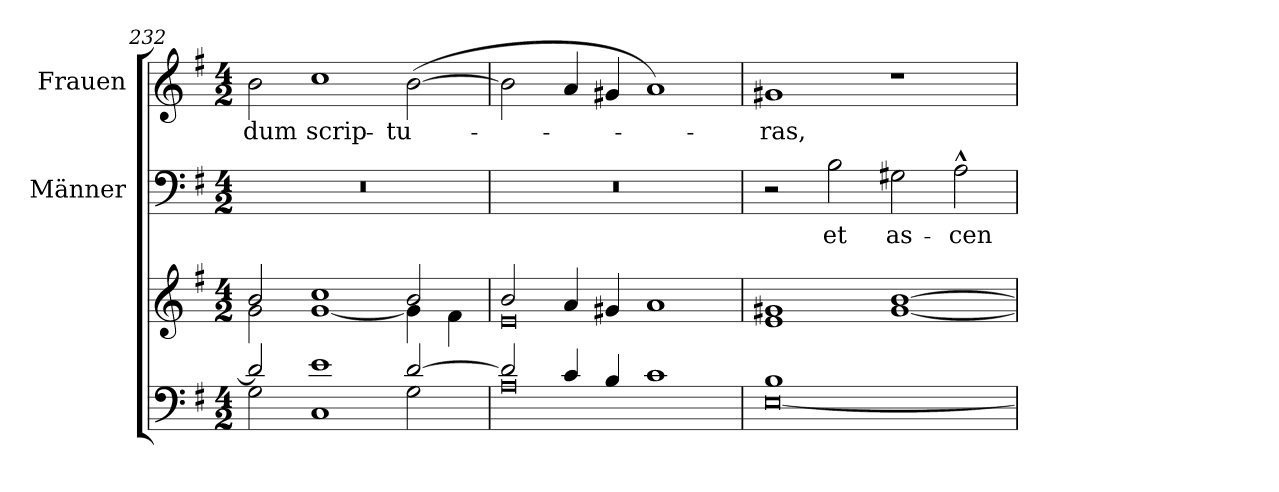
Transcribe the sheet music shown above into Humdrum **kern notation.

**kern	**kern	**kern	**text	**kern	**text
*part3	*part3	*part2	*part2	*part1	*part1
*staff4	*staff3	*staff2	*staff2	*staff1	*staff1
*	*	*I"Männer	*	*I"Frauen	*
!!LO:LB:g=z
*clefF4	*clefG2	*clefF4	*	*clefG2	*
*k[f#]	*k[f#]	*k[f#]	*	*k[f#]	*
*G:	*G:	*G:	*	*G:	*
*M4/2	*M4/2	*M4/2	*	*M4/2	*
=232	=232	=232	=232	=232	=232
*^	*^	*	*	*	*
!	!	!	!	!	!	!	!LO:LY:b
2d/]	2G\	2b/	2g\	0r	.	2b\	-dum
!	!	!	!	!	!	!	!LO:LY:b
1e	1C	1cc	[<1g	.	.	1cc	scrip-
!	!	!	!	!	!	!	!LO:LY:b
[>2d/	2G\	2b/	4g\]	.	.	(>[2b\	-tu-
.	.	.	4f#\	.	.	.	.
=233	=233	=233	=233	=233	=233	=233	=233
2d/]	0A	2b/	0e	0r	.	2b\]	.
4c/	.	4a/	.	.	.	4a/	.
4B/	.	4g#X/	.	.	.	4g#X/	.
1c	.	1a	.	.	.	1a)	.
=234	=234	=234	=234	=234	=234	=234	=234
!	!	!	!	!	!	!	!LO:LY:b
1B	[<0E	1g#X	1e	2r	.	1g#X	-ras,
!	!	!	!	!	!LO:LY:b	!	!
.	.	.	.	2B\	et	.	.
!	!	!	!	!	!LO:LY:b	!	!
1ryy	.	[>1b	[<1g#	2G#X\	as-	1r	.
!	!	!	!	!	!LO:LY:b	!	!
.	.	.	.	2A^^>\	-cen-	.	.
*v	*v	*	*	*	*	*	*
*	*v	*v	*	*	*	*
=	=	=	=	=	=
*-	*-	*-	*-	*-	*-
